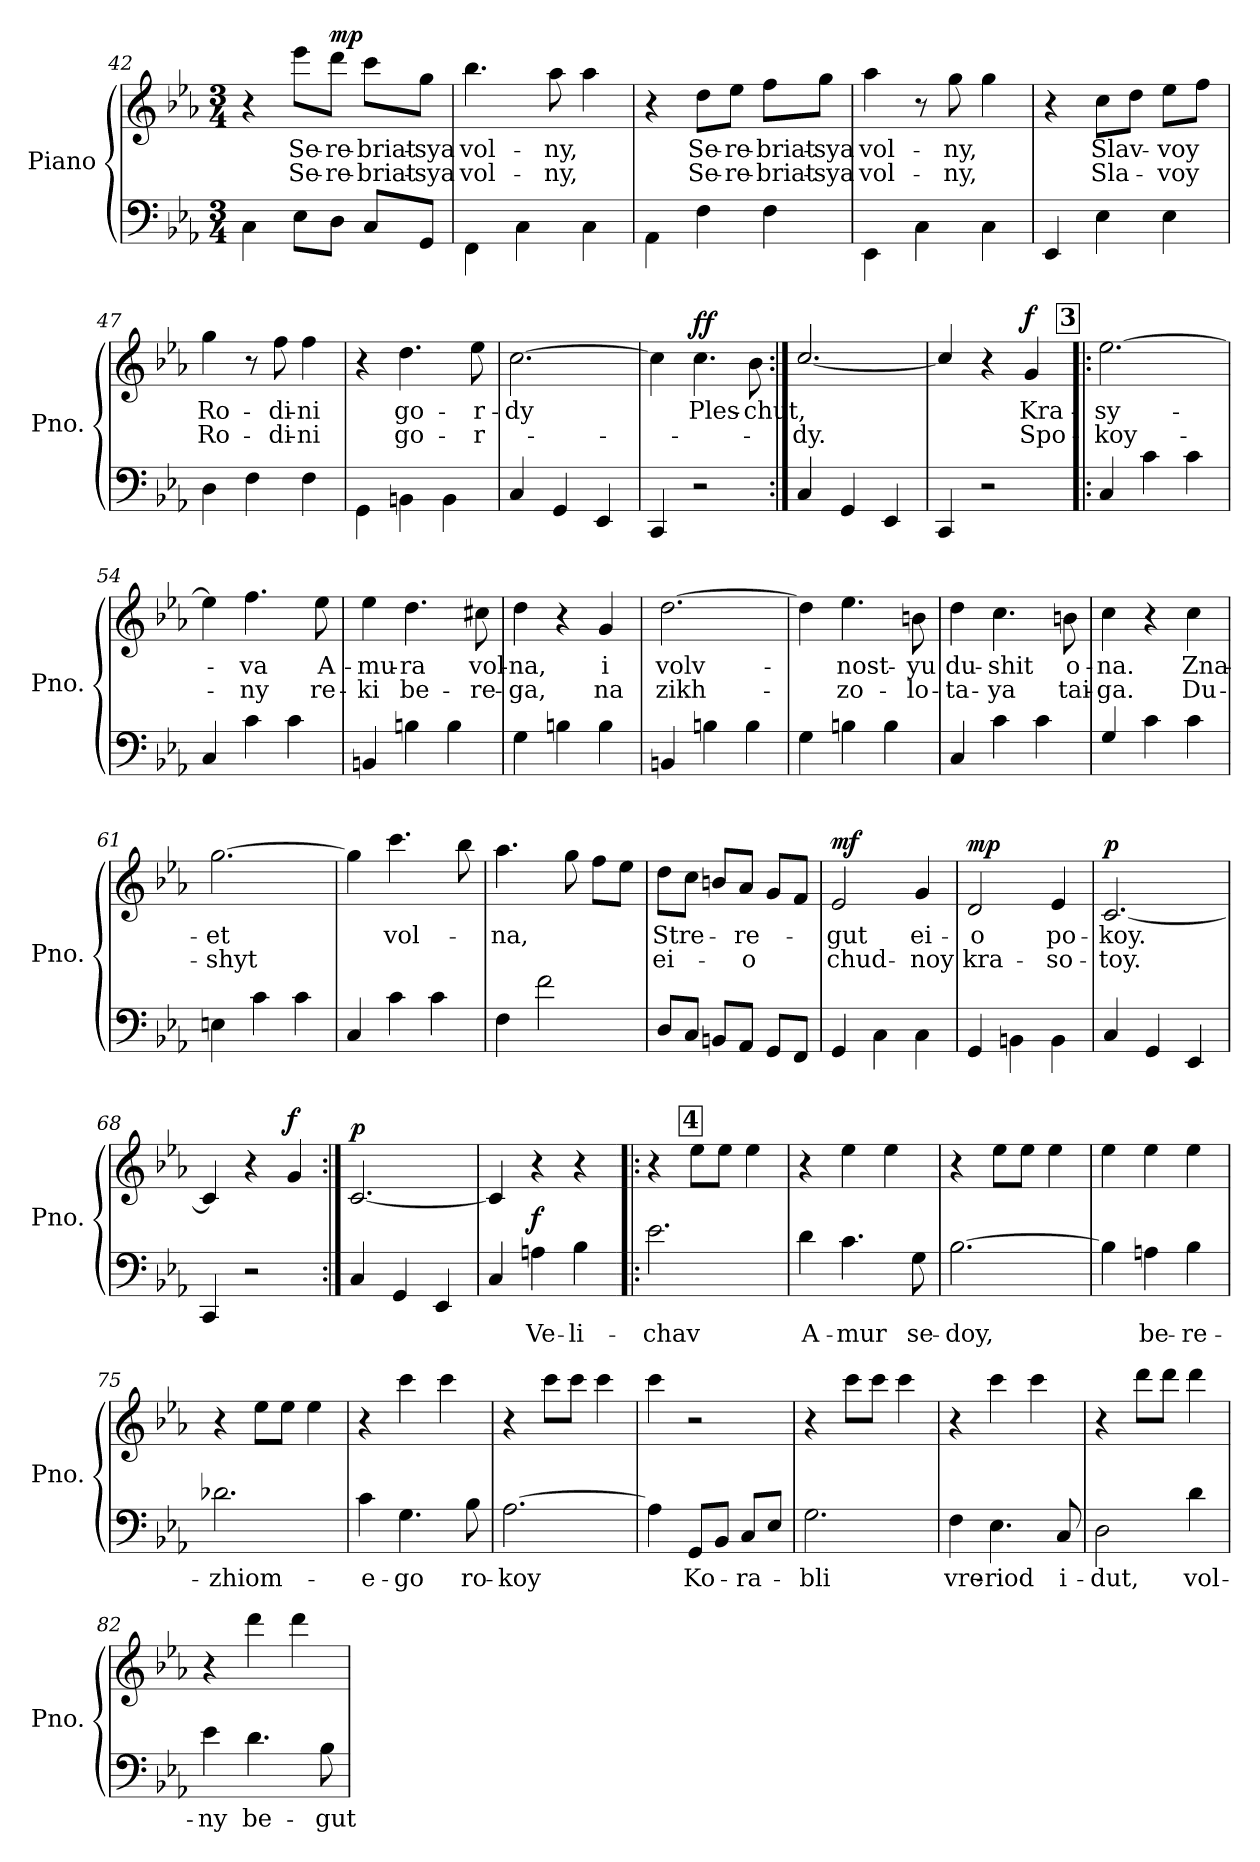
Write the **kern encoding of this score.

**kern	**text	**kern	**text	**text	**dynam
*part1	*part1	*part1	*part1	*part1	*part1
*staff2	*staff2	*staff1	*staff1	*staff1	*staff1/2
*I"Piano	*	*	*	*	*
*I'Pno.	*	*	*	*	*
*clefF4	*	*clefG2	*	*	*
*k[b-e-a-]	*	*k[b-e-a-]	*	*	*
*M3/4	*	*M3/4	*	*	*
=42	=42	=42	=42	=42	=42
4C<\	.	4r	.	.	.
!	!	!	!LO:LY:b	!LO:LY:b	!
8E-<\L	.	8eee-\L	Se-	Se-	.
!	!	!	!LO:LY:b	!LO:LY:b	!LO:DY:b
8D<\J	.	8ddd\J	-re-	-re-	mp
!	!	!	!LO:LY:b	!LO:LY:b	!
8C</L	.	8ccc\L	-briat-	-briat-	.
!	!	!	!LO:LY:b	!LO:LY:b	!
8GG</J	.	8gg\J	-sya	-sya	.
=43	=43	=43	=43	=43	=43
!	!	!	!LO:LY:b	!LO:LY:b	!
4FF<\	.	4.bb-\	vol-	vol-	.
4C<\	.	.	.	.	.
!	!	!	!LO:LY:b	!LO:LY:b	!
.	.	8aa-\	-ny,	-ny,	.
4C<\	.	4aa-\	.	.	.
!!LO:PB:g=z
=44	=44	=44	=44	=44	=44
4AA-<\	.	4r	.	.	.
!	!	!	!LO:LY:b	!LO:LY:b	!
4F<\	.	8dd\L	Se-	Se-	.
!	!	!	!LO:LY:b	!LO:LY:b	!
.	.	8ee-\J	-re-	-re-	.
!	!	!	!LO:LY:b	!LO:LY:b	!
4F<\	.	8ff\L	-briat-	-briat-	.
!	!	!	!LO:LY:b	!LO:LY:b	!
.	.	8gg\J	-sya	-sya	.
=45	=45	=45	=45	=45	=45
!	!	!	!LO:LY:b	!LO:LY:b	!
4EE-<\	.	4aa-\	vol-	vol-	.
4C<\	.	8r	.	.	.
!	!	!	!LO:LY:b	!LO:LY:b	!
.	.	8gg\	-ny,	-ny,	.
4C<\	.	4gg\	.	.	.
=46	=46	=46	=46	=46	=46
4EE-</	.	4r	.	.	.
!	!	!	!LO:LY:b	!LO:LY:b	!
4E-<\	.	8cc\L	Slav-	Sla-	.
.	.	8dd\J	.	.	.
!	!	!	!LO:LY:b	!LO:LY:b	!
4E-<\	.	8ee-\L	-voy	-voy	.
.	.	8ff\J	.	.	.
=47	=47	=47	=47	=47	=47
!	!	!	!LO:LY:b	!LO:LY:b	!
4D<\	.	4gg\	Ro-	Ro-	.
4F<\	.	8r	.	.	.
!	!	!	!LO:LY:b	!LO:LY:b	!
.	.	8ff\	-di-	-di-	.
!	!	!	!LO:LY:b	!LO:LY:b	!
4F<\	.	4ff\	-ni	-ni	.
=48	=48	=48	=48	=48	=48
4GG<\	.	4r	.	.	.
!	!	!	!LO:LY:b	!LO:LY:b	!
4BBn<\	.	4.dd\	go-	go-	.
4BB<\	.	.	.	.	.
!	!	!	!LO:LY:b	!LO:LY:b	!
.	.	8ee-\	-r-	-r-	.
=49	=49	=49	=49	=49	=49
!	!	!	!LO:LY:b	!	!
4C</	.	[2.cc\	-dy	.	.
4GG</	.	.	.	.	.
4EE-</	.	.	.	.	.
=50	=50	=50	=50	=50	=50
4CC</	.	4cc\]	.	.	.
!	!	!	!LO:LY:b	!	!LO:DY:a
2r	.	4.cc\	Ples-	.	ff
!	!	!	!LO:LY:b	!	!
.	.	8b-\	-chut,	.	.
=51:|!	=51:|!	=51:|!	=51:|!	=51:|!	=51:|!
!	!	!	!	!LO:LY:b	!
4C</	.	[2.cc/	.	-dy.	.
4GG</	.	.	.	.	.
4EE-</	.	.	.	.	.
=52	=52	=52	=52	=52	=52
4CC</	.	4cc/]	.	.	.
2r	.	4r	.	.	.
!	!	!	!LO:LY:b	!LO:LY:b	!LO:DY:a
.	.	4g/	Kra-	Spo-	f
!!LO:LB:g=z
!!LO:REH:place=s1:a:B:fs=14:t=3
=53!|:	=53!|:	=53!|:	=53!|:	=53!|:	=53!|:
!	!	!	!LO:LY:b	!LO:LY:b	!
4C</	.	[2.ee-\	-sy-	-koy-	.
4c<\	.	.	.	.	.
4c<\	.	.	.	.	.
=54	=54	=54	=54	=54	=54
4C</	.	4ee-\]	.	.	.
!	!	!	!LO:LY:b	!LO:LY:b	!
4c<\	.	4.ff\	-va	-ny	.
4c<\	.	.	.	.	.
!	!	!	!LO:LY:b	!LO:LY:b	!
.	.	8ee-\	A-	re-	.
=55	=55	=55	=55	=55	=55
!	!	!	!LO:LY:b	!LO:LY:b	!
4BBn</	.	4ee-\	-mu-	-ki	.
!	!	!	!LO:LY:b	!LO:LY:b	!
4Bn<\	.	4.dd\	-ra	be-	.
4B<\	.	.	.	.	.
!	!	!	!LO:LY:b	!LO:LY:b	!
.	.	8cc#X\	vol-	-re-	.
=56	=56	=56	=56	=56	=56
!	!	!	!LO:LY:b	!LO:LY:b	!
4G<\	.	4dd\	-na,	-ga,	.
4Bn<\	.	4r	.	.	.
!	!	!	!LO:LY:b	!LO:LY:b	!
4B<\	.	4g/	i	na	.
=57	=57	=57	=57	=57	=57
!	!	!	!LO:LY:b	!LO:LY:b	!
4BBn</	.	[2.dd\	volv-	zikh-	.
4Bn<\	.	.	.	.	.
4B<\	.	.	.	.	.
=58	=58	=58	=58	=58	=58
4G<\	.	4dd\]	.	.	.
!	!	!	!LO:LY:b	!LO:LY:b	!
4Bn<\	.	4.ee-\	-nost-	-zo-	.
4B<\	.	.	.	.	.
!	!	!	!LO:LY:b	!LO:LY:b	!
.	.	8bn\	-yu	-lo-	.
=59	=59	=59	=59	=59	=59
!	!	!	!LO:LY:b	!LO:LY:b	!
4C</	.	4dd\	du-	-ta-	.
!	!	!	!LO:LY:b	!LO:LY:b	!
4c<\	.	4.cc\	-shit	-ya	.
4c<\	.	.	.	.	.
!	!	!	!LO:LY:b	!LO:LY:b	!
.	.	8bn\	o-	tai-	.
=60	=60	=60	=60	=60	=60
!	!	!	!LO:LY:b	!LO:LY:b	!
4G</	.	4cc\	-na.	-ga.	.
4c<\	.	4r	.	.	.
!	!	!	!LO:LY:b	!LO:LY:b	!
4c<\	.	4cc\	Zna-	Du-	.
=61	=61	=61	=61	=61	=61
!	!	!	!LO:LY:b	!LO:LY:b	!
4En<\	.	[2.gg\	-et	-shyt	.
4c<\	.	.	.	.	.
4c<\	.	.	.	.	.
=62	=62	=62	=62	=62	=62
4C</	.	4gg\]	.	.	.
!	!	!	!LO:LY:b	!	!
4c<\	.	4.ccc\	vol-	.	.
4c<\	.	.	.	.	.
.	.	8bb-\	.	.	.
!!LO:LB:g=z
=63	=63	=63	=63	=63	=63
!	!	!	!LO:LY:b	!	!
4F<\	.	4.aa-\	-na,	.	.
2f<\	.	.	.	.	.
.	.	8gg\	.	.	.
.	.	8ff\L	.	.	.
.	.	8ee-\J	.	.	.
=64	=64	=64	=64	=64	=64
!	!	!	!LO:LY:b	!LO:LY:b	!
8D</L	.	8dd\L	Stre-	ei-	.
8C</J	.	8cc\J	.	.	.
8BBn</L	.	8bn/L	.	.	.
!	!	!	!LO:LY:b	!LO:LY:b	!
8AA-</J	.	8a-/J	-re-	-o	.
8GG</L	.	8g/L	.	.	.
8FF</J	.	8f/J	.	.	.
=65	=65	=65	=65	=65	=65
!	!	!	!LO:LY:b	!LO:LY:b	!LO:DY:b
4GG</	.	2e-/	-gut	chud-	mf
4C<\	.	.	.	.	.
!	!	!	!LO:LY:b	!LO:LY:b	!
4C<\	.	4g/	ei-	-noy	.
=66	=66	=66	=66	=66	=66
!	!	!	!LO:LY:b	!LO:LY:b	!LO:DY:b
4GG</	.	2d/	-o	kra-	mp
4BBn<\	.	.	.	.	.
!	!	!	!LO:LY:b	!LO:LY:b	!
4BB<\	.	4e-/	po-	-so-	.
=67	=67	=67	=67	=67	=67
!	!	!	!LO:LY:b	!LO:LY:b	!LO:DY:b
4C</	.	[2.c/	-koy.	-toy.	p
4GG</	.	.	.	.	.
4EE-</	.	.	.	.	.
=68	=68	=68	=68	=68	=68
4CC</	.	4c/]	.	.	.
2r	.	4r	.	.	.
!	!	!	!	!	!LO:DY:b
.	.	4g/	.	.	f
=69:|!	=69:|!	=69:|!	=69:|!	=69:|!	=69:|!
!	!	!	!	!	!LO:DY:b
4C</	.	[2.c/	.	.	p
4GG</	.	.	.	.	.
4EE-</	.	.	.	.	.
=70	=70	=70	=70	=70	=70
4C</	.	4c/]	.	.	.
!	!LO:LY:a	!	!	!	!LO:DY:a=2
4An<\	Ve-	4r	.	.	f
!	!LO:LY:a	!	!	!	!
4B-<\	-li-	4r	.	.	.
!!LO:REH:place=s1:a:B:fs=14:t=4:qo=1
=71!|:	=71!|:	=71!|:	=71!|:	=71!|:	=71!|:
!	!LO:LY:a	!	!	!	!
2.e-<\	-chav	4r	.	.	.
.	.	8ee-\L	.	.	.
.	.	8ee-\J	.	.	.
.	.	4ee-\	.	.	.
!!LO:LB:g=z
=72	=72	=72	=72	=72	=72
!	!LO:LY:a	!	!	!	!
4d<\	A-	4r	.	.	.
!	!LO:LY:a	!	!	!	!
4.c<\	-mur	4ee-\	.	.	.
.	.	4ee-\	.	.	.
!	!LO:LY:a	!	!	!	!
8G<\	se-	.	.	.	.
=73	=73	=73	=73	=73	=73
!	!LO:LY:a	!	!	!	!
[2.B-<\	-doy,	4r	.	.	.
.	.	8ee-\L	.	.	.
.	.	8ee-\J	.	.	.
.	.	4ee-\	.	.	.
=74	=74	=74	=74	=74	=74
4B-\]	.	4ee-\	.	.	.
!	!LO:LY:a	!	!	!	!
4An<\	be-	4ee-\	.	.	.
!	!LO:LY:a	!	!	!	!
4B-<\	-re-	4ee-\	.	.	.
=75	=75	=75	=75	=75	=75
!	!LO:LY:a	!	!	!	!
2.d-X<\	-zhiom-	4r	.	.	.
.	.	8ee-\L	.	.	.
.	.	8ee-\J	.	.	.
.	.	4ee-\	.	.	.
=76	=76	=76	=76	=76	=76
!	!LO:LY:a	!	!	!	!
4c<\	-e-	4r	.	.	.
!	!LO:LY:a	!	!	!	!
4.G<\	-go	4ccc\	.	.	.
.	.	4ccc\	.	.	.
!	!LO:LY:a	!	!	!	!
8B-<\	ro-	.	.	.	.
=77	=77	=77	=77	=77	=77
!	!LO:LY:a	!	!	!	!
[2.A-<\	-koy	4r	.	.	.
.	.	8ccc\L	.	.	.
.	.	8ccc\J	.	.	.
.	.	4ccc\	.	.	.
=78	=78	=78	=78	=78	=78
4A-\]	.	4ccc\	.	.	.
!	!LO:LY:a	!	!	!	!
8GG</L	Ko-	2r	.	.	.
8BB-</J	.	.	.	.	.
!	!LO:LY:a	!	!	!	!
8C</L	-ra-	.	.	.	.
8E-</J	.	.	.	.	.
=79	=79	=79	=79	=79	=79
!	!LO:LY:a	!	!	!	!
2.G<\	-bli	4r	.	.	.
.	.	8ccc\L	.	.	.
.	.	8ccc\J	.	.	.
.	.	4ccc\	.	.	.
!!LO:LB:g=z
=80	=80	=80	=80	=80	=80
!	!LO:LY:a	!	!	!	!
4F<\	vre-	4r	.	.	.
!	!LO:LY:a	!	!	!	!
4.E-<\	-riod	4ccc\	.	.	.
.	.	4ccc\	.	.	.
!	!LO:LY:a	!	!	!	!
8C</	i-	.	.	.	.
=81	=81	=81	=81	=81	=81
!	!LO:LY:a	!	!	!	!
2D<\	-dut,	4r	.	.	.
.	.	8ddd\L	.	.	.
.	.	8ddd\J	.	.	.
!	!LO:LY:a	!	!	!	!
4d<\	vol-	4ddd\	.	.	.
=82	=82	=82	=82	=82	=82
!	!LO:LY:a	!	!	!	!
4e-<\	-ny	4r	.	.	.
!	!LO:LY:a	!	!	!	!
4.d<\	be-	4ddd\	.	.	.
.	.	4ddd\	.	.	.
!	!LO:LY:a	!	!	!	!
8B-<\	-gut	.	.	.	.
=	=	=	=	=	=
*-	*-	*-	*-	*-	*-
